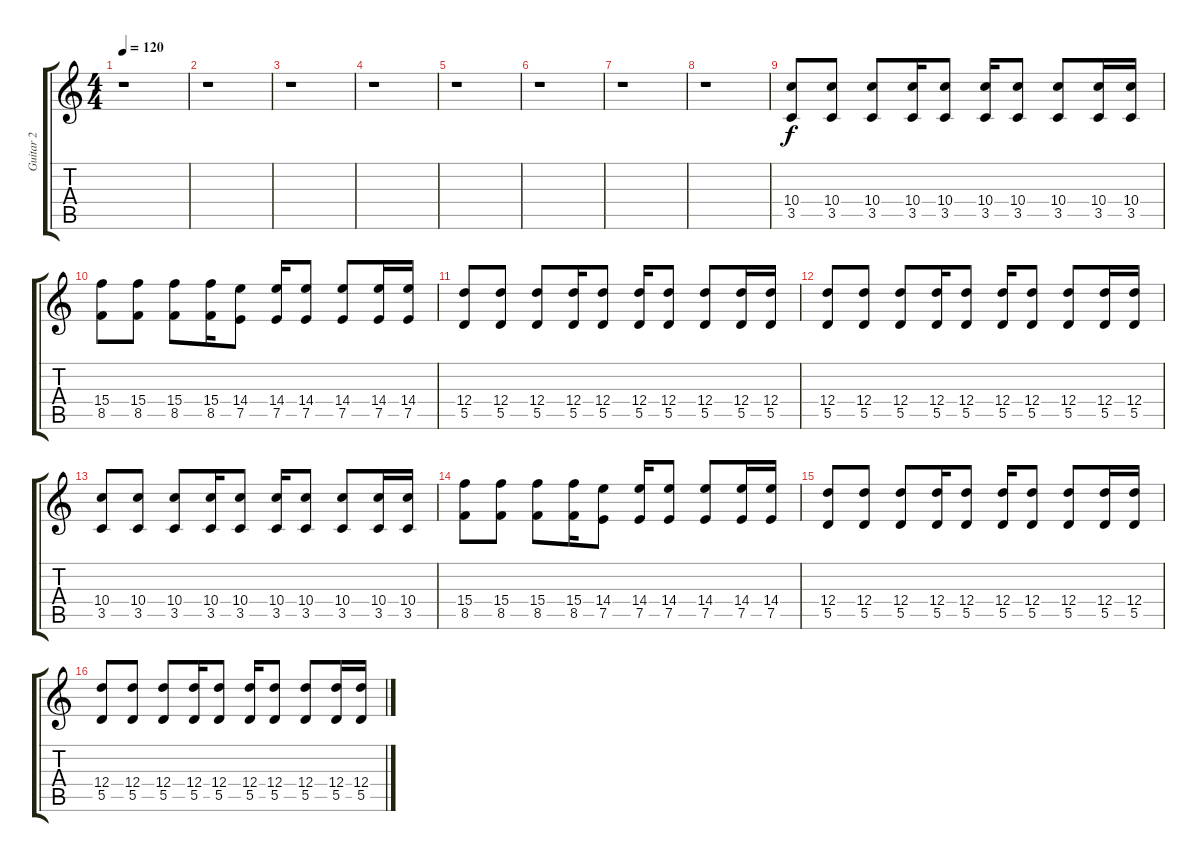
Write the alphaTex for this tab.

\track ("Guitar 2" "Guitar 2") {instrument acousticguitarsteel}
\staff {score tabs}
\tuning (E4 B3 G3 D3 A2 E2) {hide}
\ts (4 4)
\tempo 120
\clef g2
\ks c
r.1{dy f} |
r.1 |
r.1 |
r.1 |
r.1 |
r.1 |
r.1 |
r.1 |
(10.4 3.5).8 (10.4 3.5).8 (10.4 3.5).8 (10.4 3.5).16 (10.4 3.5).8 (10.4 3.5).16 (10.4 3.5).8 (10.4 3.5).8 (10.4 3.5).16 (10.4 3.5).16 |
(15.4 8.5).8 (15.4 8.5).8 (15.4 8.5).8 (15.4 8.5).16 (14.4 7.5).8 (14.4 7.5).16 (14.4 7.5).8 (14.4 7.5).8 (14.4 7.5).16 (14.4 7.5).16 |
(12.4 5.5).8 (12.4 5.5).8 (12.4 5.5).8 (12.4 5.5).16 (12.4 5.5).8 (12.4 5.5).16 (12.4 5.5).8 (12.4 5.5).8 (12.4 5.5).16 (12.4 5.5).16 |
(12.4 5.5).8 (12.4 5.5).8 (12.4 5.5).8 (12.4 5.5).16 (12.4 5.5).8 (12.4 5.5).16 (12.4 5.5).8 (12.4 5.5).8 (12.4 5.5).16 (12.4 5.5).16 |
(10.4 3.5).8 (10.4 3.5).8 (10.4 3.5).8 (10.4 3.5).16 (10.4 3.5).8 (10.4 3.5).16 (10.4 3.5).8 (10.4 3.5).8 (10.4 3.5).16 (10.4 3.5).16 |
(15.4 8.5).8 (15.4 8.5).8 (15.4 8.5).8 (15.4 8.5).16 (14.4 7.5).8 (14.4 7.5).16 (14.4 7.5).8 (14.4 7.5).8 (14.4 7.5).16 (14.4 7.5).16 |
(12.4 5.5).8 (12.4 5.5).8 (12.4 5.5).8 (12.4 5.5).16 (12.4 5.5).8 (12.4 5.5).16 (12.4 5.5).8 (12.4 5.5).8 (12.4 5.5).16 (12.4 5.5).16 |
(12.4 5.5).8 (12.4 5.5).8 (12.4 5.5).8 (12.4 5.5).16 (12.4 5.5).8 (12.4 5.5).16 (12.4 5.5).8 (12.4 5.5).8 (12.4 5.5).16 (12.4 5.5).16
